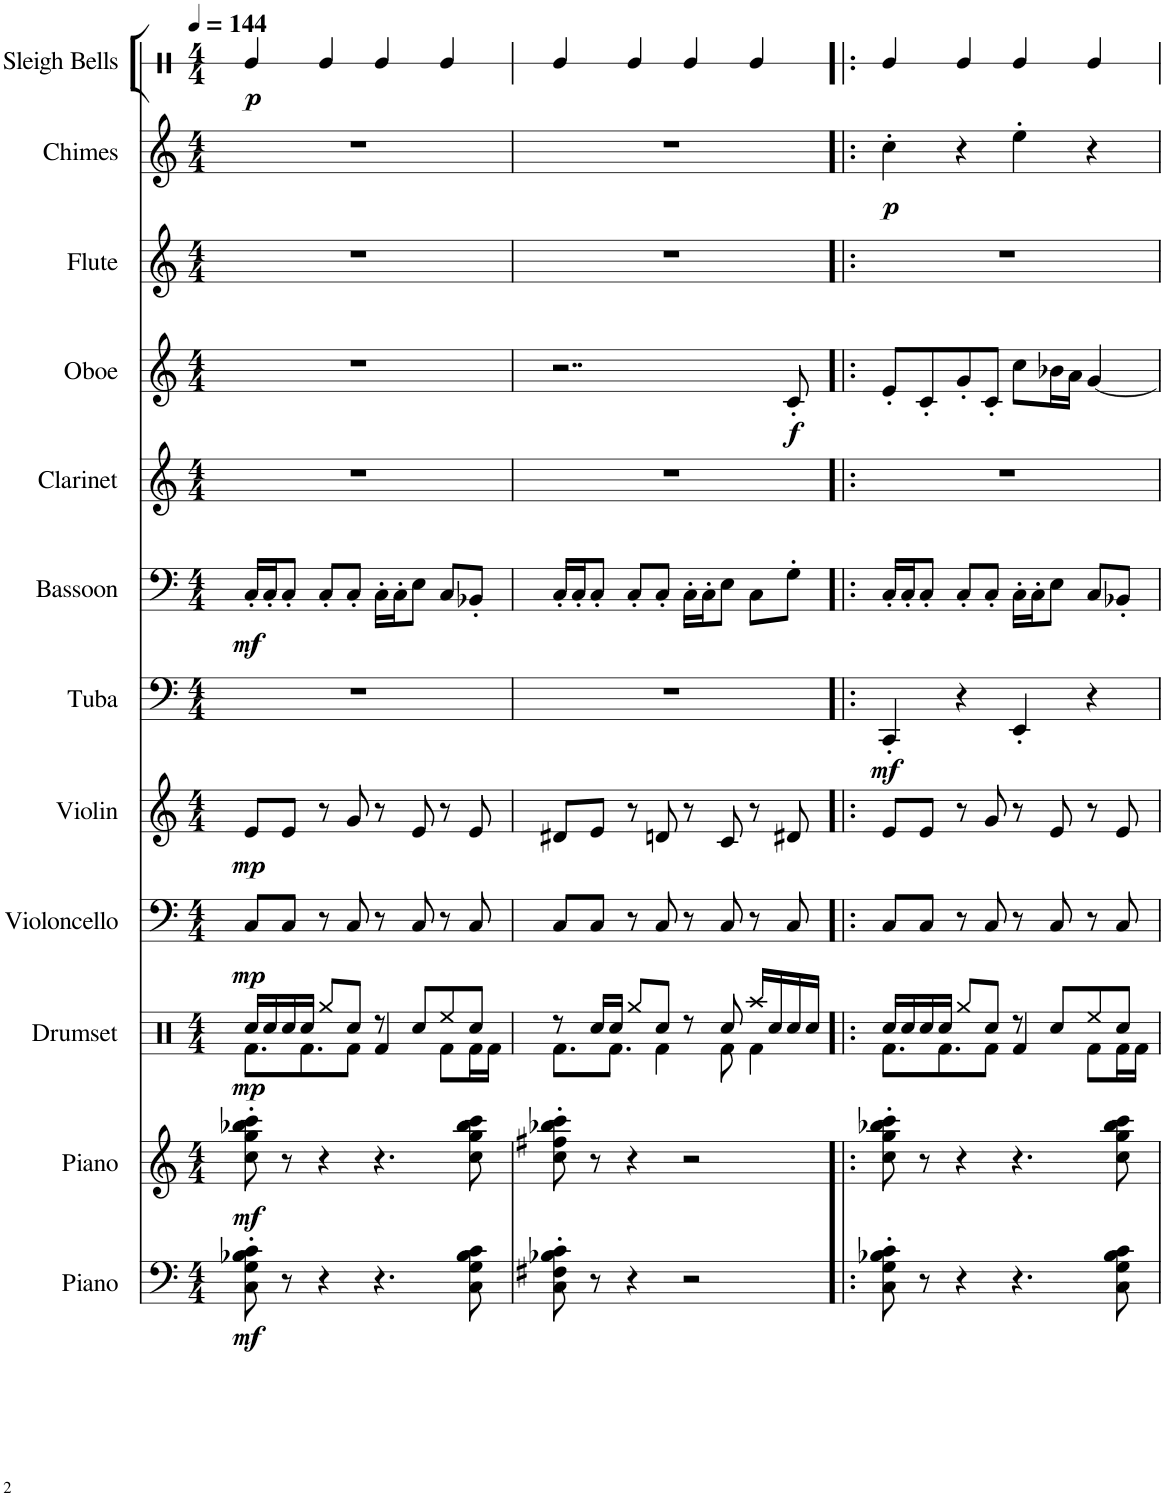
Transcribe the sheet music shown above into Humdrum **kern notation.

**kern	**dynam	**kern	**dynam	**kern	**dynam	**kern	**dynam	**kern	**dynam	**kern	**dynam	**kern	**dynam	**kern	**kern	**dynam	**kern	**kern	**dynam	**kern	**dynam
*part12	*part12	*part11	*part11	*part10	*part10	*part9	*part9	*part8	*part8	*part7	*part7	*part6	*part6	*part5	*part4	*part4	*part3	*part2	*part2	*part1	*part1
*staff12	*staff12	*staff11	*staff11	*staff10	*staff10	*staff9	*staff9	*staff8	*staff8	*staff7	*staff7	*staff6	*staff6	*staff5	*staff4	*staff4	*staff3	*staff2	*staff2	*staff1	*staff1
*I"Piano	*	*I"Piano	*	*I"Drumset	*	*I"Violoncello	*	*I"Violin	*	*I"Tuba	*	*I"Bassoon	*	*I"Clarinet	*I"Oboe	*	*I"Flute	*I"Chimes	*	*I"Sleigh Bells	*
*I'Pno.	*	*I'Pno.	*	*I'D. Set	*	*I'Vc.	*	*I'Vln.	*	*I'Tba.	*	*I'Bsn.	*	*I'Cl.	*I'Ob.	*	*I'Fl.	*I'Cme.	*	*I'Sle. Be.	*
*	*	*	*	*	*	*	*	*	*	*	*	*	*	*	*	*	*	*	*	*stria1	*
*clefF4	*	*clefG2	*	*clefX	*	*clefF4	*	*clefG2	*	*clefF4	*	*clefF4	*	*clefG2	*clefG2	*	*clefG2	*clefG2	*	*clefX	*
*	*	*	*	*	*	*	*	*	*	*	*	*	*	*ITrd1c2	*	*	*	*	*	*	*
*k[]	*	*k[]	*	*k[]	*	*k[]	*	*k[]	*	*k[]	*	*k[]	*	*k[]	*k[]	*	*k[]	*k[]	*	*k[]	*
*M4/4	*	*M4/4	*	*M4/4	*	*M4/4	*	*M4/4	*	*M4/4	*	*M4/4	*	*M4/4	*M4/4	*	*M4/4	*M4/4	*	*M4/4	*
*MM144	*	*MM144	*	*MM144	*	*MM144	*	*MM144	*	*MM144	*	*MM144	*	*MM144	*MM144	*	*MM144	*MM144	*	*MM144	*
=1	=1	=1	=1	=1	=1	=1	=1	=1	=1	=1	=1	=1	=1	=1	=1	=1	=1	=1	=1	=1	=1
*	*	*	*	*^	*	*	*	*	*	*	*	*	*	*	*	*	*	*	*	*	*
!	!LO:DY:b	!	!LO:DY:b	!	!	!LO:DY:b	!	!LO:DY:b	!	!LO:DY:b	!	!	!	!LO:DY:b	!	!	!	!	!	!	!	!LO:DY:b
8C\' 8G\' 8B-X\' 8c\'	mf	8cc\' 8gg\' 8bb-X\' 8ccc\'	mf	16Rcc/LL	8.Rf\L	mp	8C/L	mp	8e/L	mp	1r	.	16C'/LL	mf	1r	1r	.	1r	1r	.	4Re/	p
.	.	.	.	16Rcc/	.	.	.	.	.	.	.	.	16C'/J	.	.	.	.	.	.	.	.	.
8r	.	8r	.	16Rcc/	.	.	8C/J	.	8e/J	.	.	.	8C'/J	.	.	.	.	.	.	.	.	.
.	.	.	.	16Rcc/JJ	8.Rf\	.	.	.	.	.	.	.	.	.	.	.	.	.	.	.	.	.
4r	.	4r	.	8Rgg/L	.	.	8r	.	8r	.	.	.	8C'/L	.	.	.	.	.	.	.	4Re/	.
.	.	.	.	8Rcc/J	8Rf\J	.	8C/	.	8g/	.	.	.	8C'/J	.	.	.	.	.	.	.	.	.
4.r	.	4.r	.	8r	4Rf/	.	8r	.	8r	.	.	.	16C'\LL	.	.	.	.	.	.	.	4Re/	.
.	.	.	.	.	.	.	.	.	.	.	.	.	16C'\J	.	.	.	.	.	.	.	.	.
.	.	.	.	8Rcc/L	.	.	8C/	.	8e/	.	.	.	8E\J	.	.	.	.	.	.	.	.	.
.	.	.	.	8Ree/	8Rf\L	.	8r	.	8r	.	.	.	8C/L	.	.	.	.	.	.	.	4Re/	.
8C\ 8G\ 8B-\ 8c\	.	8cc\ 8gg\ 8bb-\ 8ccc\	.	8Rcc/J	16Rf\L	.	8C/	.	8e/	.	.	.	8BB-X'/J	.	.	.	.	.	.	.	.	.
.	.	.	.	.	16Rf\JJ	.	.	.	.	.	.	.	.	.	.	.	.	.	.	.	.	.
=2	=2	=2	=2	=2	=2	=2	=2	=2	=2	=2	=2	=2	=2	=2	=2	=2	=2	=2	=2	=2	=2	=2
8C\' 8F#X\' 8B-X\' 8c\'	.	8cc\' 8ff#X\' 8bb-X\' 8ccc\'	.	8r	8.Rf\L	.	8C/L	.	8d#X/L	.	1r	.	16C'/LL	.	1r	2..r	.	1r	1r	.	4Re/	.
.	.	.	.	.	.	.	.	.	.	.	.	.	16C'/J	.	.	.	.	.	.	.	.	.
8r	.	8r	.	16Rcc/LL	.	.	8C/J	.	8e/J	.	.	.	8C'/J	.	.	.	.	.	.	.	.	.
.	.	.	.	16Rcc/JJ	8.Rf\J	.	.	.	.	.	.	.	.	.	.	.	.	.	.	.	.	.
4r	.	4r	.	8Rgg/L	.	.	8r	.	8r	.	.	.	8C'/L	.	.	.	.	.	.	.	4Re/	.
.	.	.	.	8Rcc/J	4Rf\	.	8C/	.	8dn/	.	.	.	8C'/J	.	.	.	.	.	.	.	.	.
2r	.	2r	.	8r	.	.	8r	.	8r	.	.	.	16C'\LL	.	.	.	.	.	.	.	4Re/	.
.	.	.	.	.	.	.	.	.	.	.	.	.	16C'\J	.	.	.	.	.	.	.	.	.
.	.	.	.	8Rcc/	8Rf\	.	8C/	.	8c/	.	.	.	8E\J	.	.	.	.	.	.	.	.	.
.	.	.	.	16Raa/LL	4Rf\	.	8r	.	8r	.	.	.	8C\L	.	.	.	.	.	.	.	4Re/	.
.	.	.	.	16Rcc/	.	.	.	.	.	.	.	.	.	.	.	.	.	.	.	.	.	.
!	!	!	!	!	!	!	!	!	!	!	!	!	!	!	!	!	!LO:DY:b	!	!	!	!	!
.	.	.	.	16Rcc/	.	.	8C/	.	8d#X/	.	.	.	8G'\J	.	.	8c'/	f	.	.	.	.	.
.	.	.	.	16Rcc/JJ	.	.	.	.	.	.	.	.	.	.	.	.	.	.	.	.	.	.
=3!|:	=3!|:	=3!|:	=3!|:	=3!|:	=3!|:	=3!|:	=3!|:	=3!|:	=3!|:	=3!|:	=3!|:	=3!|:	=3!|:	=3!|:	=3!|:	=3!|:	=3!|:	=3!|:	=3!|:	=3!|:	=3!|:	=3!|:
!	!	!	!	!	!	!	!	!	!	!	!	!LO:DY:b	!	!	!	!	!	!	!	!LO:DY:b	!	!
8C\' 8G\' 8B-X\' 8c\'	.	8cc\' 8gg\' 8bb-X\' 8ccc\'	.	16Rcc/LL	8.Rf\L	.	8C/L	.	8e/L	.	4CC'/	mf	16C'/LL	.	1r	8e'/L	.	1r	4cc'\	p	4Re/	.
.	.	.	.	16Rcc/	.	.	.	.	.	.	.	.	16C'/J	.	.	.	.	.	.	.	.	.
8r	.	8r	.	16Rcc/	.	.	8C/J	.	8e/J	.	.	.	8C'/J	.	.	8c'/	.	.	.	.	.	.
.	.	.	.	16Rcc/JJ	8.Rf\	.	.	.	.	.	.	.	.	.	.	.	.	.	.	.	.	.
4r	.	4r	.	8Rgg/L	.	.	8r	.	8r	.	4r	.	8C'/L	.	.	8g'/	.	.	4r	.	4Re/	.
.	.	.	.	8Rcc/J	8Rf\J	.	8C/	.	8g/	.	.	.	8C'/J	.	.	8c'/J	.	.	.	.	.	.
4.r	.	4.r	.	8r	4Rf/	.	8r	.	8r	.	4EE'/	.	16C'\LL	.	.	8cc\L	.	.	4ee'\	.	4Re/	.
.	.	.	.	.	.	.	.	.	.	.	.	.	16C'\J	.	.	.	.	.	.	.	.	.
.	.	.	.	8Rcc/L	.	.	8C/	.	8e/	.	.	.	8E\J	.	.	16b-X\L	.	.	.	.	.	.
.	.	.	.	.	.	.	.	.	.	.	.	.	.	.	.	16a\JJ	.	.	.	.	.	.
.	.	.	.	8Ree/	8Rf\L	.	8r	.	8r	.	4r	.	8C/L	.	.	[4g/	.	.	4r	.	4Re/	.
8C\ 8G\ 8B-\ 8c\	.	8cc\ 8gg\ 8bb-\ 8ccc\	.	8Rcc/J	16Rf\L	.	8C/	.	8e/	.	.	.	8BB-X'/J	.	.	.	.	.	.	.	.	.
.	.	.	.	.	16Rf\JJ	.	.	.	.	.	.	.	.	.	.	.	.	.	.	.	.	.
*	*	*	*	*v	*v	*	*	*	*	*	*	*	*	*	*	*	*	*	*	*	*	*
=	=	=	=	=	=	=	=	=	=	=	=	=	=	=	=	=	=	=	=	=	=
*-	*-	*-	*-	*-	*-	*-	*-	*-	*-	*-	*-	*-	*-	*-	*-	*-	*-	*-	*-	*-	*-
